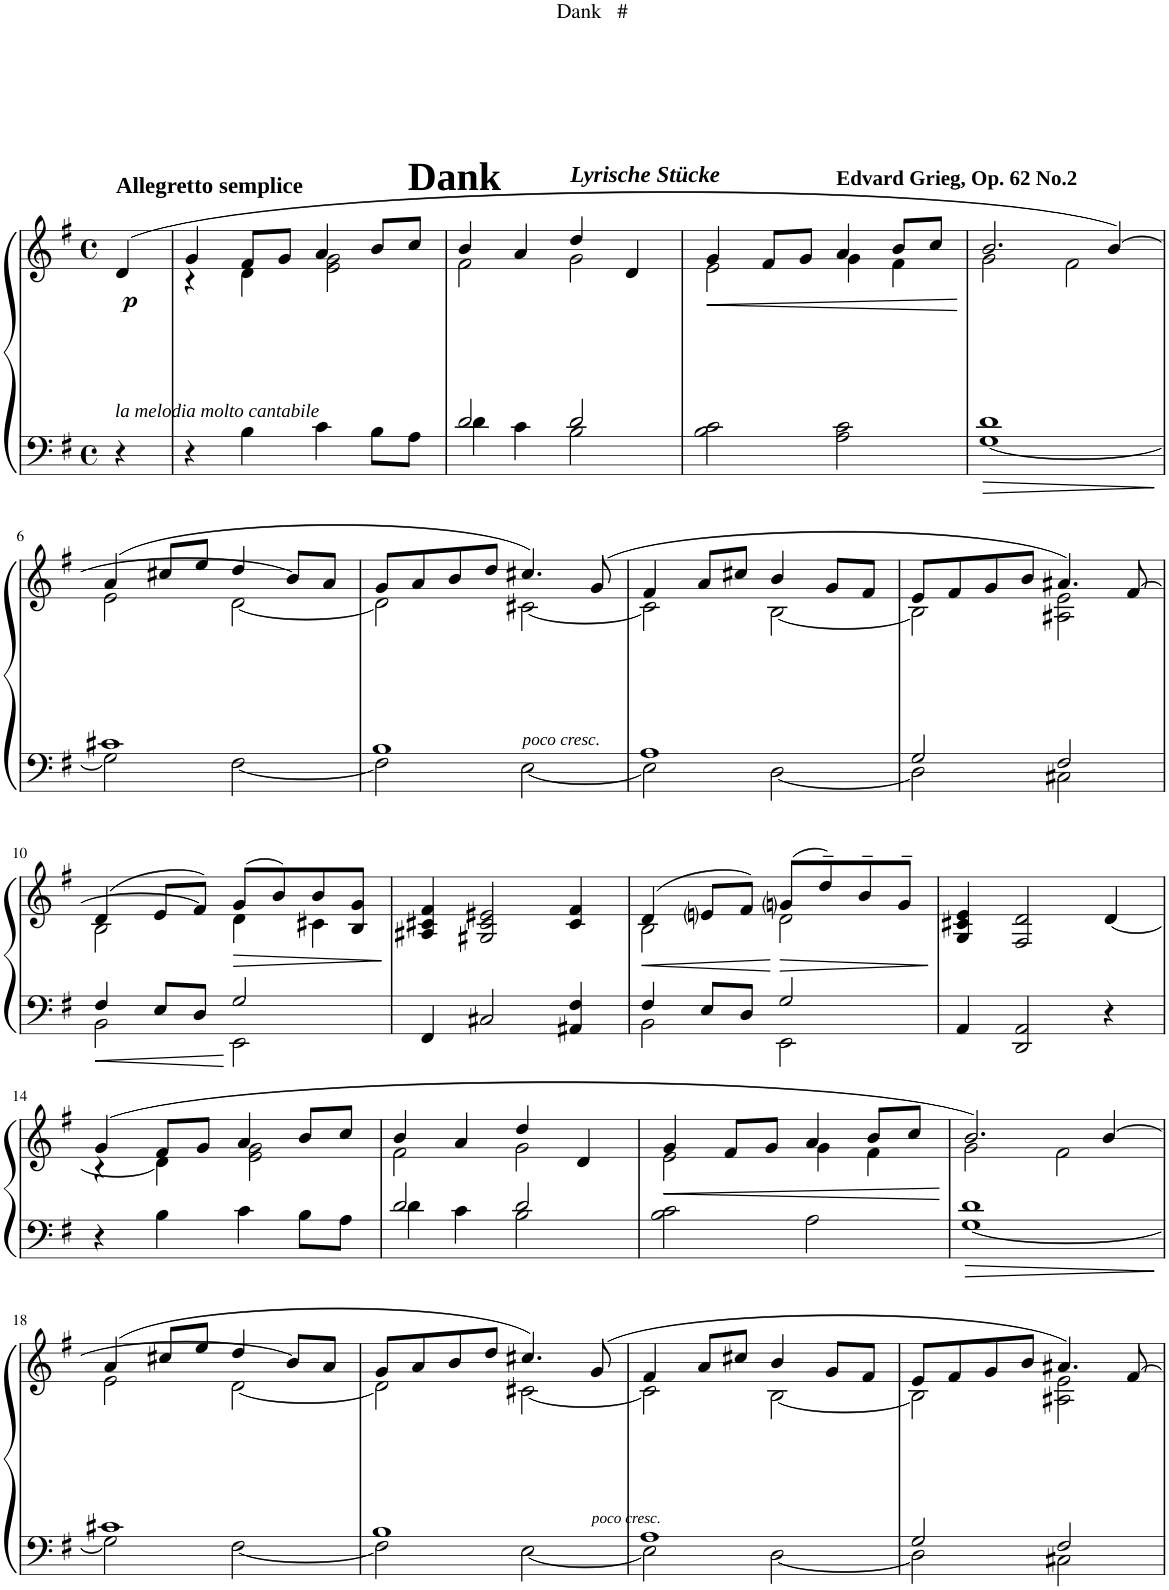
**kern	**kern	**dynam
*part1	*part1	*part1
*staff2	*staff1	*staff1/2
*I"Midi_1	*	*
*clefF4	*clefG2	*
*k[f#]	*k[f#]	*
*G:	*G:	*
*M4/4	*M4/4	*
*met(c)	*met(c)	*
=1	=1	=1
*^	*^	*
!	!	!LO:TX:a:B:t=Allegretto semplice	!	!
!	!	!LO:TX:b:i:t=la melodia molto cantabile	!	!
!	!	!	!	!LO:DY:b
4r	4ryy	(4d/	4ryy	p
=2	=2	=2	=2	=2
4r	2ryy	4g/	4r	.
4B\	.	8f#/L	4d\	.
.	.	8g/J	.	.
4c\	2ryy	4a/	2e\ 2g\	.
8B\L	.	8b/L	.	.
!	!	!LO:TX:a:B:t=Dank	!	!
8A\J	.	8cc/J	.	.
=3	=3	=3	=3	=3
2d/	4d\	4b/	2f#\	.
.	4c\	4a/	.	.
!	!	!LO:TX:a:Bi:t=Lyrische Stücke	!	!
2d/	2B\	4dd/	2g\	.
.	.	4d/	.	.
=4	=4	=4	=4	=4
!	!	!	!	!LO:HP:b
2B\ 2c\	2ryy	4g/	2e\	<
.	.	8f#/L	.	.
.	.	8g/J	.	.
!	!	!LO:TX:a:B:t=Edvard Grieg, Op. 62 No.2	!	!
2A\ 2c\	2ryy	4a/	4g\	.
.	.	8b/L	4f#\	.
.	.	8cc/J	.	.
*v	*v	*	*	*
*	*v	*v	*
.	.	[
=5	=5	=5
*^	*^	*
1d	[1G	2.b/	2g\	.
.	.	.	2f#\	.
.	.	[4b/)	.	.
!!LO:LB:g=z	!!
=6	=6	=6	=6	=6
1c#X	2G\]	(4a/	2e\	.
.	.	8cc#X/L	.	.
.	.	8ee/J	.	.
.	[2F#\	4dd/	[2d\	.
.	.	8b/L]	.	.
.	.	8a/J	.	.
=7	=7	=7	=7	=7
1B	2F#\]	8g/L	2d\]	.
.	.	8a/	.	.
.	.	8b/	.	.
.	.	8dd/J	.	.
!	!	!LO:TX:b:i:t=poco cresc.	!	!
.	[2E\	4.cc#X/)	[2c#X\	.
.	.	(8g/	.	.
=8	=8	=8	=8	=8
1A	2E\]	4f#/	2c#\]	.
.	.	8a/L	.	.
.	.	8cc#X/J	.	.
.	[2D\	4b/	[2B\	.
.	.	8g/L	.	.
.	.	8f#/J	.	.
=9	=9	=9	=9	=9
2G/	2D\]	8e/L	2B\]	.
.	.	8f#/	.	.
.	.	8g/	.	.
.	.	8b/J	.	.
2F#/	2C#X\	4.a#X/)	2A#X\ 2e\	.
.	.	[8f#/	.	.
!!LO:LB:g=z	!!
=10	=10	=10	=10	=10
4F#/	2BB\	(4d/	2B\	.
8E/L	.	8e/L	.	.
8D/J	.	8f#/J])	.	.
!	!	!	!	!LO:HP:b
2G/	2EE\	(8g/L	4d\	>
.	.	8b/)	.	.
.	.	8b/	4c#X\	.
.	.	8B/ 8g/J	.	.
*v	*v	*	*	*
*	*v	*v	*
.	.	]
=11	=11	=11
*^	*^	*
4FF#/	2ryy	4A#X/ 4c#X/ 4f#/	2ryy	.
2C#X/	.	2G#X/ 2c#/ 2e#X/	.	.
.	2ryy	.	2ryy	.
4AA#X/ 4F#/	.	4c#/ 4f#/	.	.
=12	=12	=12	=12	=12
!	!	!	!	!LO:HP:b
4F#/	2BB\	(4d/	2B\	<
8E/L	.	8eni/L	.	.
8D/J	.	8f#/J)	.	.
!	!	!	!	!LO:HP:n=1:b
2G/	2EE\	(8gni/L	2d\	[ >
.	.	8dd~/)	.	.
.	.	8b~/	.	.
.	.	8g~/J	.	.
*v	*v	*	*	*
*	*v	*v	*
.	.	]
=13	=13	=13
*^	*^	*
4AA/	2ryy	4G/ 4c#X/ 4e/	2ryy	.
2DD/ 2AA/	.	2F#/ 2d/	.	.
.	2ryy	.	2ryy	.
4r	.	[4d/	.	.
!!LO:LB:g=z	!!
=14	=14	=14	=14	=14
4r	2ryy	(4g/	4r	.
4B\	.	8f#/L	4d\]	.
.	.	8g/J	.	.
4c\	2ryy	4a/	2e\ 2g\	.
8B\L	.	8b/L	.	.
8A\J	.	8cc/J	.	.
=15	=15	=15	=15	=15
2d/	4d\	4b/	2f#\	.
.	4c\	4a/	.	.
2d/	2B\	4dd/	2g\	.
.	.	4d/	.	.
=16	=16	=16	=16	=16
!	!	!	!	!LO:HP:b
2B\ 2c\	2ryy	4g/	2e\	<
.	.	8f#/L	.	.
.	.	8g/J	.	.
2A\	2ryy	4a/	4g\	.
.	.	8b/L	4f#\	.
.	.	8cc/J	.	.
*v	*v	*	*	*
*	*v	*v	*
.	.	[
=17	=17	=17
*^	*^	*
1d	[1G	2.b/)	2g\	.
.	.	.	2f#\	.
.	.	[4b/	.	.
!!LO:LB:g=z	!!
=18	=18	=18	=18	=18
1c#X	2G\]	(4a/	2e\	.
.	.	8cc#X/L	.	.
.	.	8ee/J	.	.
.	[2F#\	4dd/	[2d\	.
.	.	8b/L]	.	.
.	.	8a/J	.	.
=19	=19	=19	=19	=19
1B	2F#\]	8g/L	2d\]	.
.	.	8a/	.	.
.	.	8b/	.	.
.	.	8dd/J	.	.
.	[2E\	4.cc#X/)	[2c#X\	.
!	!	!LO:TX:b:i:t=poco cresc.	!	!
.	.	(8g/	.	.
=20	=20	=20	=20	=20
1A	2E\]	4f#/	2c#\]	.
.	.	8a/L	.	.
.	.	8cc#X/J	.	.
.	[2D\	4b/	[2B\	.
.	.	8g/L	.	.
.	.	8f#/J	.	.
=21	=21	=21	=21	=21
2G/	2D\]	8e/L	2B\]	.
.	.	8f#/	.	.
.	.	8g/	.	.
.	.	8b/J	.	.
2F#/	2C#X\	4.a#X/)	2A#X\ 2e\	.
.	.	[8f#/	.	.
*v	*v	*	*	*
*	*v	*v	*
=	=	=
*-	*-	*-
